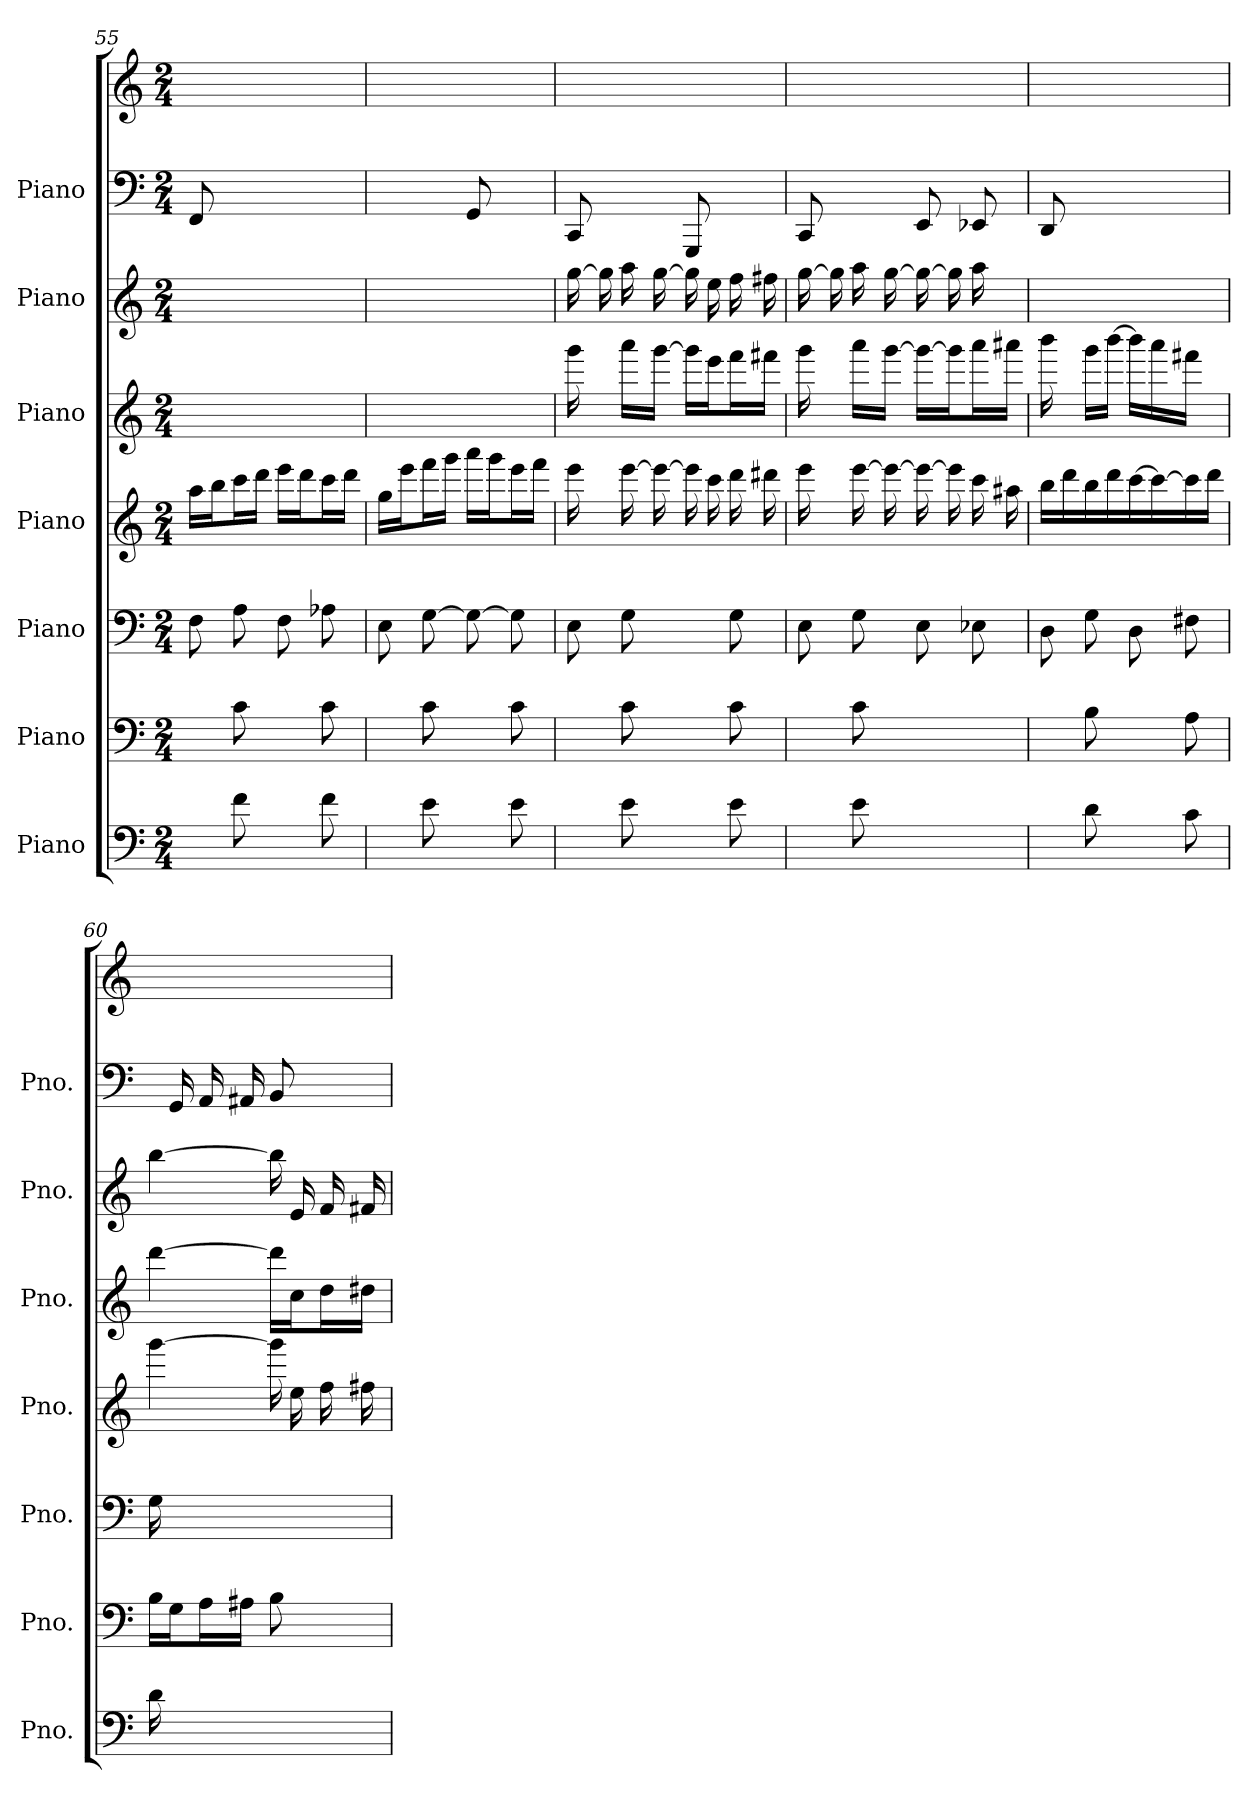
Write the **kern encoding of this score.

**kern	**kern	**kern	**kern	**kern	**kern	**kern	**kern
*part7	*part6	*part5	*part4	*part3	*part2	*part1	*part1
*staff8	*staff7	*staff6	*staff5	*staff4	*staff3	*staff2	*staff1
*I"Piano	*I"Piano	*I"Piano	*I"Piano	*I"Piano	*I"Piano	*I"Piano	*
*I'Pno.	*I'Pno.	*I'Pno.	*I'Pno.	*I'Pno.	*I'Pno.	*I'Pno.	*
*clefF4	*clefF4	*clefF4	*clefG2	*clefG2	*clefG2	*clefF4	*clefG2
*k[]	*k[]	*k[]	*k[]	*k[]	*k[]	*k[]	*k[]
*M2/4	*M2/4	*M2/4	*M2/4	*M2/4	*M2/4	*M2/4	*M2/4
=55	=55	=55	=55	=55	=55	=55	=55
8ryy	8ryy	8Fi\	16aaj\LL	2ryy	2ryy	8FFZ/	2ryy
.	.	.	16bbj\J	.	.	.	.
8fV	8cN\	8Ai\	16cccj\L	.	.	4.ryy	.
.	.	.	16dddj\JJ	.	.	.	.
8ryy	8ryy	8Fi\L	16eeej\LL	.	.	.	.
.	.	.	16dddj\J	.	.	.	.
8fV	8cN\	8A-Xi\	16cccj\L	.	.	.	.
.	.	.	16dddj\JJ	.	.	.	.
=56	=56	=56	=56	=56	=56	=56	=56
8ryy	8ryy	8Ei\L	16ggj\LL	2ryy	2ryy	4ryy	2ryy
.	.	.	16eeej\J	.	.	.	.
8eV	8cN\	[8Gi\	16fffj\L	.	.	.	.
.	.	.	16gggj\JJ	.	.	.	.
8ryy	8ryy	8Gi\_	16aaaj\LL	.	.	8GGZ/	.
.	.	.	16gggj\J	.	.	.	.
8eV	8cN\	8Gi\]	16eeej\L	.	.	8ryy	.
.	.	.	16fffj\JJ	.	.	.	.
!!LO:LB:g=z
=57	=57	=57	=57	=57	=57	=57	=57
8ryy	8ryy	8Ei\	16eeej	16gggl	[16gg!	8CCZ/	2ryy
.	.	.	16ryy	16ryy	16gg!\]	.	.
8eV	8cN\	8Gi\	[16eeej	16aaal\LL	16aa!	8ryy	.
.	.	.	16eeej_	[16gggl\JJ	[16gg!	.	.
8ryy	8ryy	8ryy	16eeej]	16gggl\LL]	16gg!]	8GGGZ/L	.
.	.	.	16cccj	16eeel\J	16ee!	.	.
8eV	8cN\	8Gi\	16dddj	16fffl\L	16ff!	8ryy	.
.	.	.	16ddd#Xj	16fff#Xl\JJ	16ff#X!	.	.
=58	=58	=58	=58	=58	=58	=58	=58
8ryy	8ryy	8Ei\	16eeej	16gggl	[16gg!	8CCZ/	2ryy
.	.	.	16ryy	16ryy	16gg!\]	.	.
8eV	8cN\	8Gi\	[16eeej	16aaal\LL	16aa!	8ryy	.
.	.	.	16eeej_	[16gggl\JJ	[16gg!	.	.
4ryy	4ryy	8Ei\	16eeej_	16gggl\LL_	16gg!_	8EEZ/	.
.	.	.	16eeej]	16gggl\J]	16gg!]	.	.
.	.	8E-Xi\	16cccj	16aaal\L	16aa!	8EE-XZ/	.
.	.	.	16aa#Xj	16aaa#Xl\JJ	16ryy	.	.
=59	=59	=59	=59	=59	=59	=59	=59
8ryy	8ryy	8Di\	16bbj	16bbbl	2ryy	8DDZ/	2ryy
.	.	.	16dddj\	16ryy	.	.	.
8dV	8BN\	8Gi\	16bbj	16gggl\LL	.	4.ryy	.
.	.	.	16dddj	[16bbbl\JJ	.	.	.
8ryy	8ryy	8Di\L	[16cccj	16bbbl\LL]	.	.	.
.	.	.	16cccj_	16aaal\	.	.	.
8cV	8AN\	8F#Xi\	16cccj]	16fff#Xl\JJ	.	.	.
.	.	.	16dddj\JJ	16ryy	.	.	.
=60	=60	=60	=60	=60	=60	=60	=60
16dV	16BN\LL	16Gi\	[4gggj	[4dddl	[4bb!	16ryy	2ryy
4..ryy	16GN\J	4..ryy	.	.	.	16GGZ/	.
.	16AN\L	.	.	.	.	16AAZ/	.
.	16A#XN\JJ	.	.	.	.	16AA#XZ/	.
.	8BN\	.	16gggj]	16dddl\LL]	16bb!]	8BBZ/	.
.	.	.	16eej	16ccl\J	16e!	.	.
.	8ryy	.	16ffj	16ddl\L	16f!	8ryy	.
.	.	.	16ff#Xj	16dd#Xl\JJ	16f#X!	.	.
=	=	=	=	=	=	=	=
*-	*-	*-	*-	*-	*-	*-	*-
